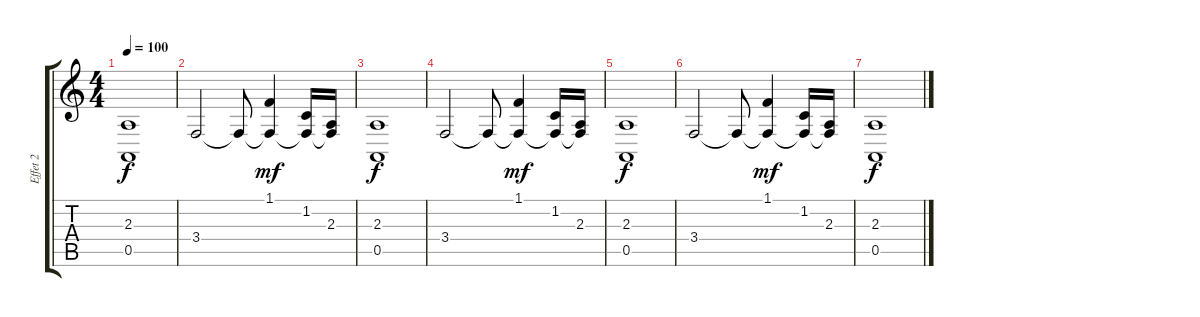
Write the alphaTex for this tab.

\track ("Effet 2" "Effet 2") {instrument bassoon}
\staff {score tabs}
\tuning (E4 B3 G3 D3 A2 E2) {hide}
\ts (4 4)
\tempo 100
\clef g2
\ks c
(2.3 0.5).1{dy f} |
3.4.2 3.4{t}.8 (1.1 3.4{t}).4{dy mf} (1.2 3.4{t}).16 (2.3 3.4{t}).16 |
(2.3 0.5).1{dy f} |
3.4.2 3.4{t}.8 (1.1 3.4{t}).4{dy mf} (1.2 3.4{t}).16 (2.3 3.4{t}).16 |
(2.3 0.5).1{dy f} |
3.4.2 3.4{t}.8 (1.1 3.4{t}).4{dy mf} (1.2 3.4{t}).16 (2.3 3.4{t}).16 |
(2.3 0.5).1{dy f}
